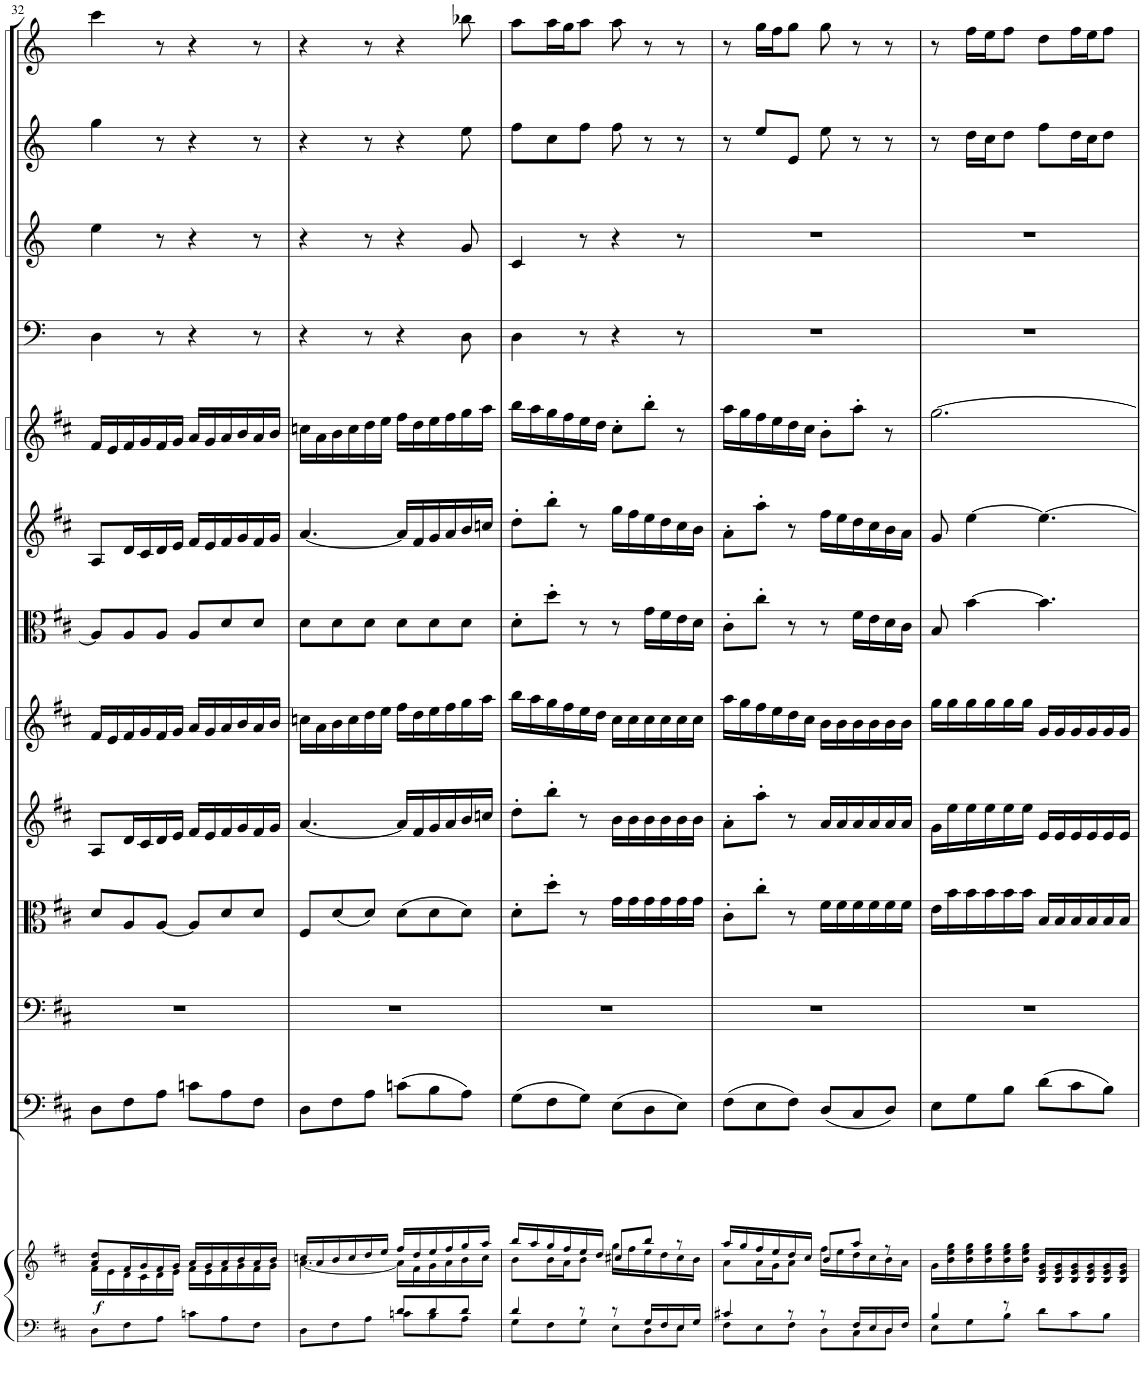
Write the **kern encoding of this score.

**kern	**kern	**dynam	**kern	**kern	**kern	**kern	**kern	**kern	**kern	**kern	**kern	**kern	**kern	**kern
*part13	*part13	*part13	*part12	*part11	*part10	*part9	*part8	*part7	*part6	*part5	*part4	*part3	*part2	*part1
*staff14	*staff13	*staff13/14	*staff12	*staff11	*staff10	*staff9	*staff8	*staff7	*staff6	*staff5	*staff4	*staff3	*staff2	*staff1
*I"Piano reduction	*	*	*I"Continuo	*I"Soprano, Alto, Tenore, Basso in unisono	*I"Viola	*I"Violino II	*I"Violino I	*I"Taille	*I"Oboe d'amore II	*I"Oboe d'amore I	*I"Timpani	*I"Tromba III (D)	*I"Tromba II (D)	*I"Tromba I (D)
*I'Pno	*	*	*	*	*	*	*	*	*I'Ob	*I'Ob	*I'Timp	*	*	*
!!LO:PB:g=z
*clefF4	*clefG2	*	*clefF4	*clefF4	*clefC3	*clefG2	*clefG2	*clefC3	*clefG2	*clefG2	*clefF4	*clefG2	*clefG2	*clefG2
*	*	*	*	*	*	*	*	*Trd4c7	*	*	*	*Trd-1c-2	*Trd-1c-2	*Trd-1c-2
*k[f#c#]	*k[f#c#]	*	*k[f#c#]	*k[f#c#]	*k[f#c#]	*k[f#c#]	*k[f#c#]	*k[f#c#]	*k[f#c#]	*k[f#c#]	*k[]	*k[]	*k[]	*k[]
*M6/8	*M6/8	*	*M6/8	*M6/8	*M6/8	*M6/8	*M6/8	*M6/8	*M6/8	*M6/8	*M6/8	*M6/8	*M6/8	*M6/8
=32	=32	=32	=32	=32	=32	=32	=32	=32	=32	=32	=32	=32	=32	=32
*	*^	*	*	*	*	*	*	*	*	*	*	*	*	*
!	!	!	!LO:DY:b	!	!	!	!	!	!	!	!	!	!	!	!
8D\L	8a/ 8dd/L	16f#\LL	f	8D\L	2.r	8d/L	8A/L	16f#/LL	8A/L]	8A/L	16f#/LL	4D\	4ee\	4gg\	4ccc\
.	.	16e\	.	.	.	.	.	16e/	.	.	16e/	.	.	.	.
8F#\	16f#/L	16d\	.	8F#\	.	8A/	16d/L	16f#/	8A/	16d/L	16f#/	.	.	.	.
.	16g/	16c#\	.	.	.	.	16c#/	16g/	.	16c#/	16g/	.	.	.	.
8A\J	16f#/	16d\	.	8A\J	.	[8A/J	16d/	16f#/	8A/J	16d/	16f#/	8r	8r	8r	8r
.	16g/JJ	16e\JJ	.	.	.	.	16e/JJ	16g/JJ	.	16e/JJ	16g/JJ	.	.	.	.
8cn\L	16a/LL	16f#\LL	.	8cn\L	.	8A/L]	16f#/LL	16a/LL	8A/L	16f#/LL	16a/LL	4r	4r	4r	4r
.	16g/	16e\	.	.	.	.	16e/	16g/	.	16e/	16g/	.	.	.	.
8A\	16a/	16f#\	.	8A\	.	8d/	16f#/	16a/	8d/	16f#/	16a/	.	.	.	.
.	16b/	16g\	.	.	.	.	16g/	16b/	.	16g/	16b/	.	.	.	.
8F#\J	16a/	16f#\	.	8F#\J	.	8d/J	16f#/	16a/	8d/J	16f#/	16a/	8r	8r	8r	8r
.	16b/JJ	16g\JJ	.	.	.	.	16g/JJ	16b/JJ	.	16g/JJ	16b/JJ	.	.	.	.
=33	=33	=33	=33	=33	=33	=33	=33	=33	=33	=33	=33	=33	=33	=33	=33
*^	*	*	*	*	*	*	*	*	*	*	*	*	*	*	*
4.ryy	8D\L	16ccn/LL	[4.a\	.	8D\L	2.r	8F#/L	[4.a/	16ccn\LL	8d\L	[4.a/	16ccn\LL	4r	4r	4r	4r
.	.	16a/	.	.	.	.	.	.	16a\	.	.	16a\	.	.	.	.
.	8F#\	16b/	.	.	8F#\	.	(8d/	.	16b\	8d\	.	16b\	.	.	.	.
.	.	16cc/	.	.	.	.	.	.	16cc\	.	.	16cc\	.	.	.	.
.	8A\J	16dd/	.	.	8A\J	.	8d/J)	.	16dd\	8d\J	.	16dd\	8r	8r	8r	8r
.	.	16ee/JJ	.	.	.	.	.	.	16ee\JJ	.	.	16ee\JJ	.	.	.	.
8d/L	8cn\L	16ff#/LL	16a\LL]	.	(8cn\L	.	(8d\L	16a/LL]	16ff#\LL	8d\L	16a/LL]	16ff#\LL	4r	4r	4r	4r
.	.	16dd/	16f#\	.	.	.	.	16f#/	16dd\	.	16f#/	16dd\	.	.	.	.
8d/	8B\	16ee/	16g\	.	8B\	.	8d\	16g/	16ee\	8d\	16g/	16ee\	.	.	.	.
.	.	16ff#/	16a\	.	.	.	.	16a/	16ff#\	.	16a/	16ff#\	.	.	.	.
8d/J	8A\J	16gg/	16b\	.	8A\J)	.	8d\J)	16b/	16gg\	8d\J	16b/	16gg\	8D\	8g/	8ee\	8bb-X\
.	.	16aa/JJ	16cc\JJ	.	.	.	.	16ccn/JJ	16aa\JJ	.	16ccn/JJ	16aa\JJ	.	.	.	.
=34	=34	=34	=34	=34	=34	=34	=34	=34	=34	=34	=34	=34	=34	=34	=34	=34
4d/	8G\L	16bb/LL	8b\L	.	(8G\L	2.r	8d'\L	8dd'\L	16bb\LL	8d'\L	8dd'\L	16bb\LL	4D\	4c/	8ff\L	8aa\L
.	.	16aa/	.	.	.	.	.	.	16aa\	.	.	16aa\	.	.	.	.
.	8F#\	16gg/	16b\L	.	8F#\	.	8dd'\J	8bb'\J	16gg\	8dd'\J	8bb'\J	16gg\	.	.	8cc\	16aa\L
.	.	16ff#/	16a\J	.	.	.	.	.	16ff#\	.	.	16ff#\	.	.	.	16gg\J
8r	8G\J	16ee/	8b\J	.	8G\J)	.	8r	8r	16ee\	8r	8r	16ee\	8r	8r	8ff\J	8aa\J
.	.	16dd/JJ	.	.	.	.	.	.	16dd\JJ	.	.	16dd\JJ	.	.	.	.
8r	8E\L	8cc#X/L	16gg\LL	.	(8E\L	.	16g\LL	16b\LL	16cc#\LL	8r	16gg\LL	8cc#'\L	4r	4r	8ff\	8aa\
.	.	.	16ff#\	.	.	.	16g\	16b\	16cc#\	.	16ff#\	.	.	.	.	.
16G/LL	8D\	8bb/J	16ee\	.	8D\	.	16g\	16b\	16cc#\	16g\LL	16ee\	8bb'\J	.	.	8r	8r
16F#/	.	.	16dd\	.	.	.	16g\	16b\	16cc#\	16f#\	16dd\	.	.	.	.	.
16E/	8E\J	8r	16cc#\	.	8E\J)	.	16g\	16b\	16cc#\	16e\	16cc#\	8r	8r	8r	8r	8r
16G/JJ	.	.	16b\JJ	.	.	.	16g\JJ	16b\JJ	16cc#\JJ	16d\JJ	16b\JJ	.	.	.	.	.
=35	=35	=35	=35	=35	=35	=35	=35	=35	=35	=35	=35	=35	=35	=35	=35	=35
4c#X/	8F#\L	16aa/LL	8a\L	.	(8F#\L	2.r	8c#'\L	8a'\L	16aa\LL	8c#'\L	8a'\L	16aa\LL	2.r	2.r	8r	8r
.	.	16gg/	.	.	.	.	.	.	16gg\	.	.	16gg\	.	.	.	.
.	8E\	16ff#/	16a\L	.	8E\	.	8cc#'\J	8aa'\J	16ff#\	8cc#'\J	8aa'\J	16ff#\	.	.	8ee/L	16gg\LL
.	.	16ee/	16g\J	.	.	.	.	.	16ee\	.	.	16ee\	.	.	.	16ff\J
8r	8F#\J	16dd/	8a\J	.	8F#\J)	.	8r	8r	16dd\	8r	8r	16dd\	.	.	8e/J	8gg\J
.	.	16cc#/JJ	.	.	.	.	.	.	16cc#\JJ	.	.	16cc#\JJ	.	.	.	.
8r	8D\L	8b/L	16ff#\LL	.	(8D/L	.	16f#\LL	16a/LL	16b\LL	8r	16ff#\LL	8b'\L	.	.	8ee\	8gg\
.	.	.	16ee\	.	.	.	16f#\	16a/	16b\	.	16ee\	.	.	.	.	.
16F#/LL	8C#\	8aa/J	16dd\	.	8C#/	.	16f#\	16a/	16b\	16f#\LL	16dd\	8aa'\J	.	.	8r	8r
16E/	.	.	16cc#\	.	.	.	16f#\	16a/	16b\	16e\	16cc#\	.	.	.	.	.
16D/	8D\J	8r	16b\	.	8D/J)	.	16f#\	16a/	16b\	16d\	16b\	8r	.	.	8r	8r
16F#/JJ	.	.	16a\JJ	.	.	.	16f#\JJ	16a/JJ	16b\JJ	16c#\JJ	16a\JJ	.	.	.	.	.
*	*	*v	*v	*	*	*	*	*	*	*	*	*	*	*	*	*
=36	=36	=36	=36	=36	=36	=36	=36	=36	=36	=36	=36	=36	=36	=36	=36
4B/	8E\L	16g\LL	.	8E\L	2.r	16e\LL	16g\LL	16gg\LL	8B/	8g/	[2.gg\	2.r	2.r	8r	8r
.	.	16b\ 16ee\ 16gg\	.	.	.	16b\	16ee\	16gg\	.	.	.	.	.	.	.
.	8G\	16b\ 16ee\ 16gg\	.	8G\	.	16b\	16ee\	16gg\	[4b\	[4ee\	.	.	.	16dd\LL	16ff\LL
.	.	16b\ 16ee\ 16gg\	.	.	.	16b\	16ee\	16gg\	.	.	.	.	.	16cc\J	16ee\J
8r	8B\J	16b\ 16ee\ 16gg\	.	8B\J	.	16b\	16ee\	16gg\	.	.	.	.	.	8dd\J	8ff\J
.	.	16b\ 16ee\ 16gg\JJ	.	.	.	16b\JJ	16ee\JJ	16gg\JJ	.	.	.	.	.	.	.
4.ryy	8d\L	16B/ 16e/ 16g/LL	.	(8d\L	.	16B/LL	16e/LL	16g/LL	4.b\]	4.ee\_	.	.	.	8ff\L	8dd\L
.	.	16B/ 16e/ 16g/	.	.	.	16B/	16e/	16g/	.	.	.	.	.	.	.
.	8c#\	16B/ 16e/ 16g/	.	8c#\	.	16B/	16e/	16g/	.	.	.	.	.	16dd\L	16ff\L
.	.	16B/ 16e/ 16g/	.	.	.	16B/	16e/	16g/	.	.	.	.	.	16cc\J	16ee\J
.	8B\J	16B/ 16e/ 16g/	.	8B\J)	.	16B/	16e/	16g/	.	.	.	.	.	8dd\J	8ff\J
.	.	16B/ 16e/ 16g/JJ	.	.	.	16B/JJ	16e/JJ	16g/JJ	.	.	.	.	.	.	.
*v	*v	*	*	*	*	*	*	*	*	*	*	*	*	*	*
=	=	=	=	=	=	=	=	=	=	=	=	=	=	=
*-	*-	*-	*-	*-	*-	*-	*-	*-	*-	*-	*-	*-	*-	*-
